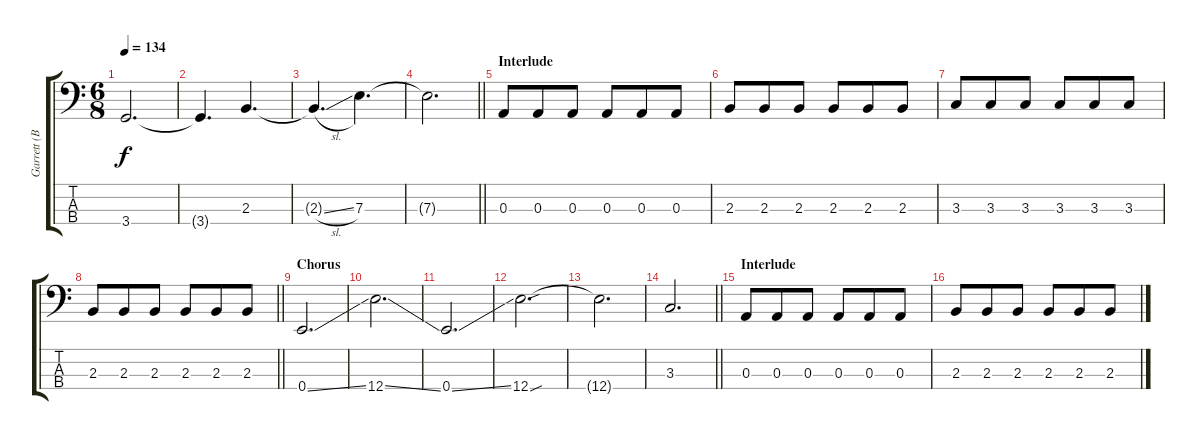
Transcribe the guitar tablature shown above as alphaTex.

\track ("Garrett (Bass)" "Garrett (B") {instrument electricbassfinger}
\staff {score tabs}
\tuning (G2 D2 A1 E1) {hide}
\ts (6 8)
\tempo 134
\clef f4
\ks c
3.4.2{d dy f} |
3.4{t}.4{d} 2.3.4{d} |
2.3{sl t}.4{d} 7.3.4{d} |
\barLineRight lightlight
7.3{t}.2{d} |
\section ("" "Interlude")
0.3.8 0.3.8 0.3.8 0.3.8 0.3.8 0.3.8 |
2.3.8 2.3.8 2.3.8 2.3.8 2.3.8 2.3.8 |
3.3.8 3.3.8 3.3.8 3.3.8 3.3.8 3.3.8 |
\barLineRight lightlight
2.3.8 2.3.8 2.3.8 2.3.8 2.3.8 2.3.8 |
\section ("" "Chorus")
0.4{ss}.2{d} |
12.4{ss}.2{d} |
0.4{ss}.2{d} |
12.4{sou}.2{d} |
12.4{t}.2{d} |
\barLineRight lightlight
3.3.2{d} |
\section ("" "Interlude")
0.3.8 0.3.8 0.3.8 0.3.8 0.3.8 0.3.8 |
2.3.8 2.3.8 2.3.8 2.3.8 2.3.8 2.3.8
